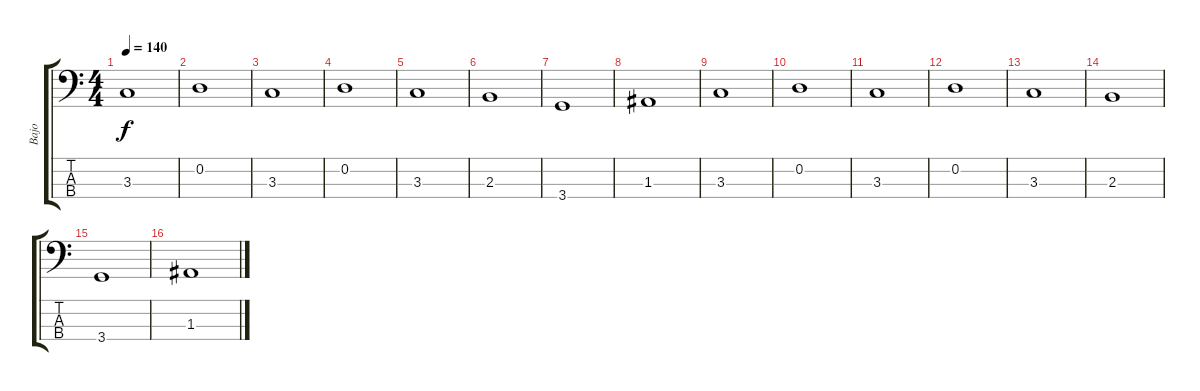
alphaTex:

\track ("Bajo" "Bajo") {instrument electricbasspick}
\staff {score tabs}
\tuning (G2 D2 A1 E1) {hide}
\ts (4 4)
\tempo 140
\clef f4
\ks c
3.3.1{dy f} |
0.2.1 |
3.3.1 |
0.2.1 |
3.3.1 |
2.3.1 |
3.4.1 |
1.3.1 |
3.3.1 |
0.2.1 |
3.3.1 |
0.2.1 |
3.3.1 |
2.3.1 |
3.4.1 |
1.3.1
